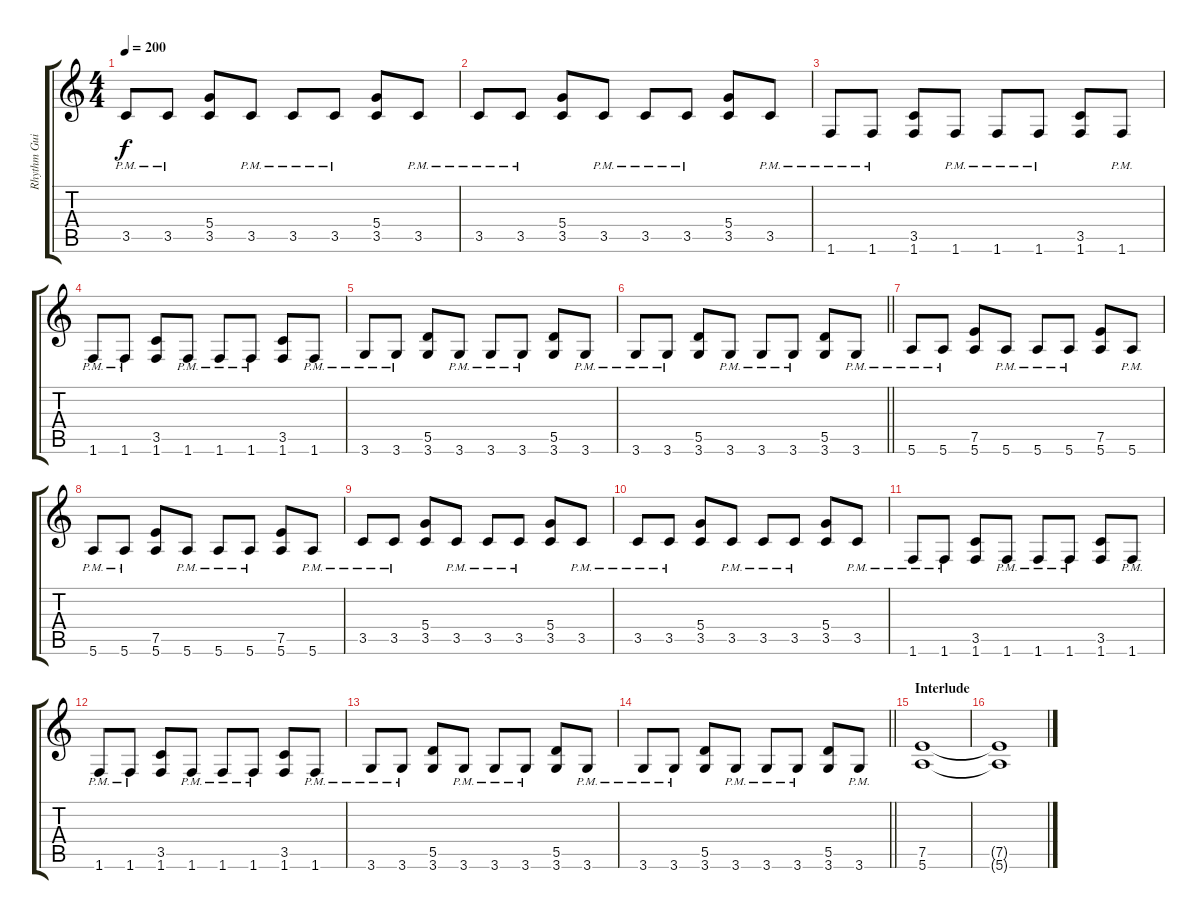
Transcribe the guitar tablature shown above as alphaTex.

\track ("Rhythm Guitar 2: Tapani Kangas" "Rhythm Gui") {instrument distortionguitar}
\staff {score tabs}
\tuning (E4 B3 G3 D3 A2 E2) {hide}
\ts (4 4)
\tempo 200
\clef g2
\ks aminor
3.5{pm}.8{dy f} 3.5{pm}.8 (5.4 3.5).8 3.5{pm}.8 3.5{pm}.8 3.5{pm}.8 (5.4 3.5).8 3.5{pm}.8 |
3.5{pm}.8 3.5{pm}.8 (5.4 3.5).8 3.5{pm}.8 3.5{pm}.8 3.5{pm}.8 (5.4 3.5).8 3.5{pm}.8 |
1.6{pm}.8 1.6{pm}.8 (3.5 1.6).8 1.6{pm}.8 1.6{pm}.8 1.6{pm}.8 (3.5 1.6).8 1.6{pm}.8 |
1.6{pm}.8 1.6{pm}.8 (3.5 1.6).8 1.6{pm}.8 1.6{pm}.8 1.6{pm}.8 (3.5 1.6).8 1.6{pm}.8 |
3.6{pm}.8 3.6{pm}.8 (5.5 3.6).8 3.6{pm}.8 3.6{pm}.8 3.6{pm}.8 (5.5 3.6).8 3.6{pm}.8 |
\barLineRight lightlight
3.6{pm}.8 3.6{pm}.8 (5.5 3.6).8 3.6{pm}.8 3.6{pm}.8 3.6{pm}.8 (5.5 3.6).8 3.6{pm}.8 |
5.6{pm}.8 5.6{pm}.8 (7.5 5.6).8 5.6{pm}.8 5.6{pm}.8 5.6{pm}.8 (7.5 5.6).8 5.6{pm}.8 |
5.6{pm}.8 5.6{pm}.8 (7.5 5.6).8 5.6{pm}.8 5.6{pm}.8 5.6{pm}.8 (7.5 5.6).8 5.6{pm}.8 |
3.5{pm}.8 3.5{pm}.8 (5.4 3.5).8 3.5{pm}.8 3.5{pm}.8 3.5{pm}.8 (5.4 3.5).8 3.5{pm}.8 |
3.5{pm}.8 3.5{pm}.8 (5.4 3.5).8 3.5{pm}.8 3.5{pm}.8 3.5{pm}.8 (5.4 3.5).8 3.5{pm}.8 |
1.6{pm}.8 1.6{pm}.8 (3.5 1.6).8 1.6{pm}.8 1.6{pm}.8 1.6{pm}.8 (3.5 1.6).8 1.6{pm}.8 |
1.6{pm}.8 1.6{pm}.8 (3.5 1.6).8 1.6{pm}.8 1.6{pm}.8 1.6{pm}.8 (3.5 1.6).8 1.6{pm}.8 |
3.6{pm}.8 3.6{pm}.8 (5.5 3.6).8 3.6{pm}.8 3.6{pm}.8 3.6{pm}.8 (5.5 3.6).8 3.6{pm}.8 |
\barLineRight lightlight
3.6{pm}.8 3.6{pm}.8 (5.5 3.6).8 3.6{pm}.8 3.6{pm}.8 3.6{pm}.8 (5.5 3.6).8 3.6{pm}.8 |
\section ("" "Interlude")
(7.5 5.6).1 |
(7.5{t} 5.6{t}).1
